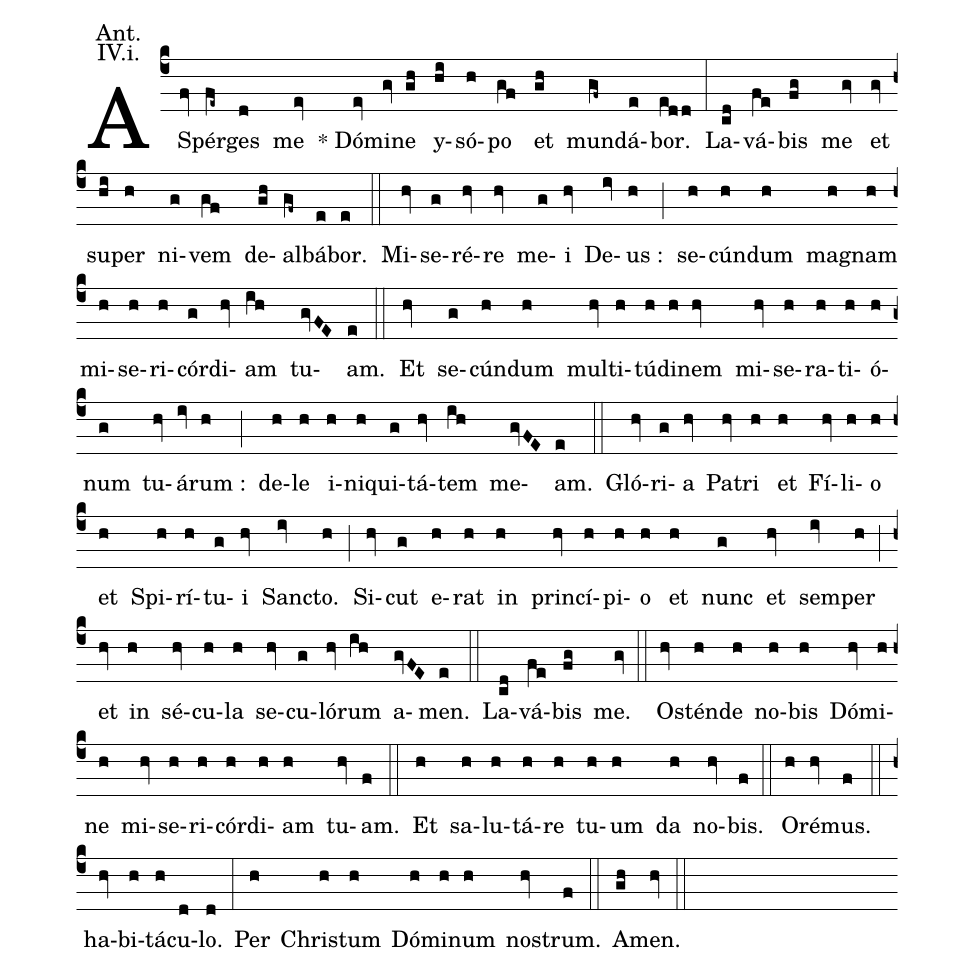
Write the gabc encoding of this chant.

annotation: Ant.;
annotation: IV.i.;
%%
(c4)
AS(fv)pér(fe~)ges(d) me(ev) * Dó(ev)mi(gv)ne(gh) y(hi)só(h)po(gf) et(gh) mun(gf~)dá(e)bor.(edd) (:)
La(cd)vá(fe)bis(fg) me(gv) et(gv) su(hi)per(h) ni(g)vem(gf) de(gh)al(gf~)bá(e)bor.(e) (::)
Mi(hv)se(g)ré(hv)re(hv) me(g)i(hv) De(iv)us :(h) (;)
se(h)cún(h)dum(h) mag(h)nam(h) mi(h)se(h)ri(h)cór(g)di(hv)am(ih) tu(gvFE)am.(e) (::)
Et(hv) se(g)cún(h)dum(h) mul(hv)ti(h)tú(h)di(h)nem(hv) mi(hv)se(h)ra(h)ti(h)ó(h)num(g) tu(hv)á(iv)rum :(h) (;)
de(h)le(h) i(h)ni(h)qui(g)tá(hv)tem(ih) me(gvFE)am.(e) (::)
Gló(hv)ri(g)a(hv) Pa(hv)tri(h) et(h) Fí(hv)li(h)o(h) et(h) Spi(h)rí(h)tu(g)i(hv) Sanc(iv)to.(h) (;)
Si(hv)cut(g) e(h)rat(h) in(h) prin(hv)cí(h)pi(h)o(h) et(h) nunc(g) et(hv) sem(iv)per(h) (;)
et(hv) in(h) sé(hv)cu(h)la(h) se(hv)cu(g)ló(hv)rum(ih) a(gvFE)men.(e) (::)
La(cd)vá(fe)bis(fg) me.(gv) (::)
Os(hv)tén(h)de(h) no(h)bis(h) Dó(hv)mi(h)ne(h) mi(hv)se(h)ri(h)cór(h)di(h)am(h) tu(hv)am.(f) (::)
Et(h) sa(h)lu(h)tá(h)re(h) tu(h)um(h) da(h) no(hv)bis.(f) (::)
O(h)ré(hv)mus.(f) (::)
ha(hv)bi(h)tá(h)cu(d)lo.(d) (:)
Per(h) Chris(h)tum(h) Dó(h)mi(h)num(h) nos(hv)trum.(f) (::)
A(gh)men.(hv) (::)
